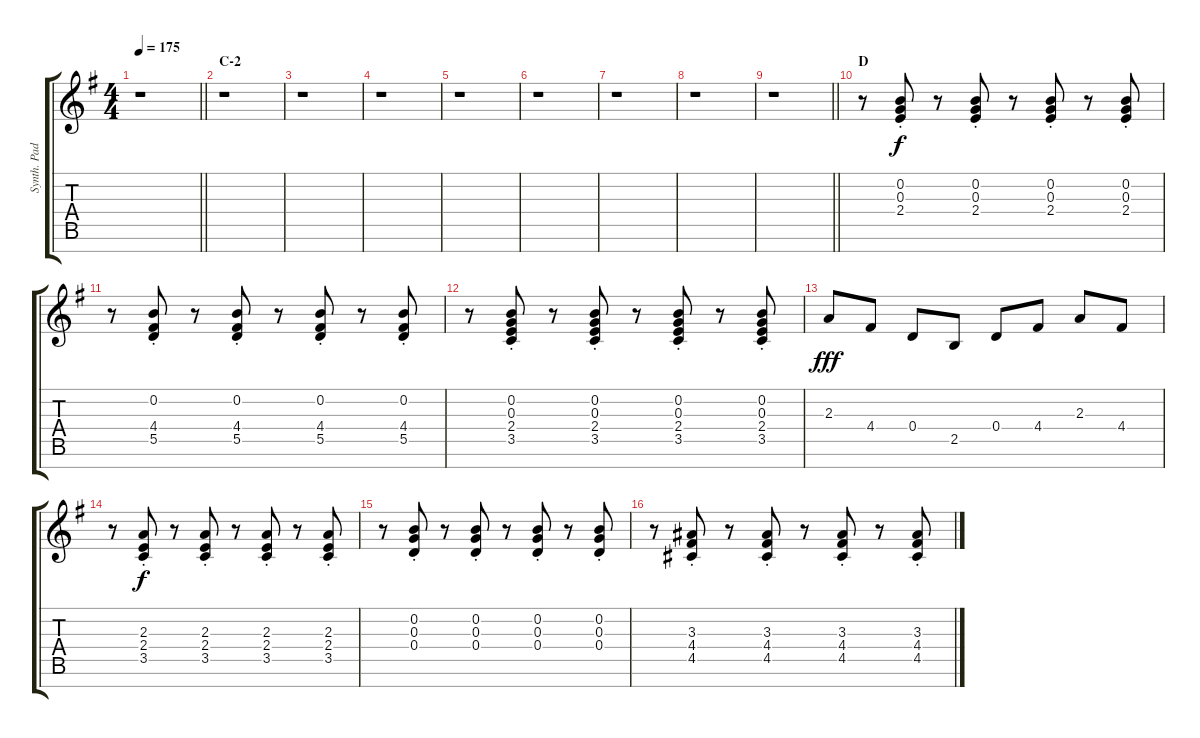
\track ("Synth. Pad II" "Synth. Pad") {instrument lead3calliope}
\staff {score tabs}
\tuning (E5 B4 G4 D4 A3 E3 B2) {hide}
\ts (4 4)
\tempo 175
\clef g2
\barLineRight lightlight
\ks g
r.1{dy f} |
\section ("" "C-2")
r.1 |
r.1 |
r.1 |
r.1 |
r.1 |
r.1 |
r.1 |
\barLineRight lightlight
r.1 |
\section ("" "D")
r.8 (0.2{st} 0.3{st} 2.4{st}).8 r.8 (0.2{st} 0.3{st} 2.4{st}).8 r.8 (0.2{st} 0.3{st} 2.4{st}).8 r.8 (0.2{st} 0.3{st} 2.4{st}).8 |
r.8 (0.2{st} 4.4{st} 5.5{st}).8 r.8 (0.2{st} 4.4{st} 5.5{st}).8 r.8 (0.2{st} 4.4{st} 5.5{st}).8 r.8 (0.2{st} 4.4{st} 5.5{st}).8 |
r.8 (0.2{st} 0.3{st} 2.4{st} 3.5{st}).8 r.8 (0.2{st} 0.3{st} 2.4{st} 3.5{st}).8 r.8 (0.2{st} 0.3{st} 2.4{st} 3.5{st}).8 r.8 (0.2{st} 0.3{st} 2.4{st} 3.5{st}).8 |
2.3.8{dy fff} 4.4.8 0.4.8 2.5.8 0.4.8 4.4.8 2.3.8 4.4.8 |
r.8 (2.3{st} 2.4{st} 3.5{st}).8{dy f} r.8 (2.3{st} 2.4{st} 3.5{st}).8 r.8 (2.3{st} 2.4{st} 3.5{st}).8 r.8 (2.3{st} 2.4{st} 3.5{st}).8 |
r.8 (0.2{st} 0.3{st} 0.4{st}).8 r.8 (0.2{st} 0.3{st} 0.4{st}).8 r.8 (0.2{st} 0.3{st} 0.4{st}).8 r.8 (0.2{st} 0.3{st} 0.4{st}).8 |
r.8 (3.3{st} 4.4{st} 4.5{st}).8 r.8 (3.3{st} 4.4{st} 4.5{st}).8 r.8 (3.3{st} 4.4{st} 4.5{st}).8 r.8 (3.3{st} 4.4{st} 4.5{st}).8
